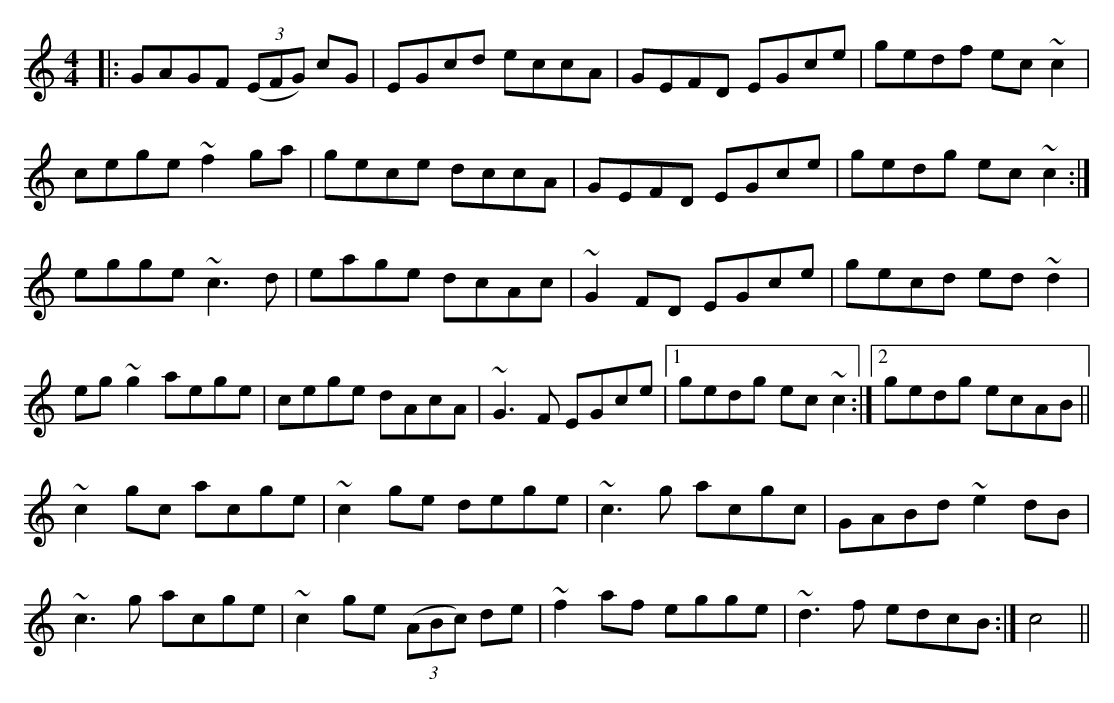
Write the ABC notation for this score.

X:1
M:4/4
K:C
|:GAGF (3(EFG) cG|EGcd eccA|GEFD EGce|gedf ec~c2|
cege ~f2 ga|gece dccA|GEFD EGce|gedg ec~c2:|
egge ~c3 d|eage dcAc|~G2 FD EGce|gecd ed~d2|
eg~g2 aege|cege dAcA|~G3 F EGce|1 gedg ec~c2:|2 gedg ecAB||
~c2 gc acge|~c2 ge dege|~c3 g acgc|GABd ~e2 dB|
~c3 g acge|~c2 ge (3(ABc) de|~f2 af egge|~d3 f edcB:|c4||
